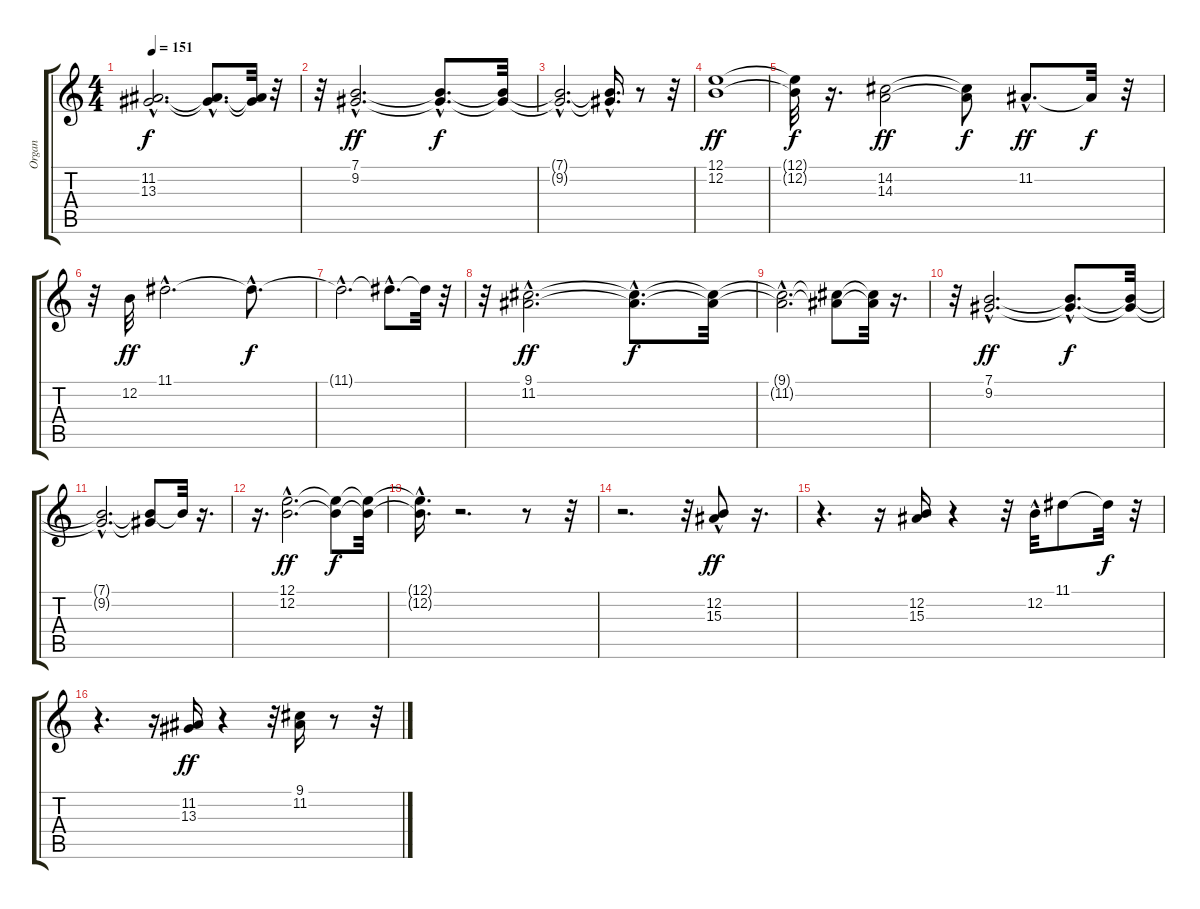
\track ("Organ" "Organ") {instrument percussiveorgan}
\staff {score tabs}
\tuning (E4 B3 G3 D3 A2 E2) {hide}
\ts (4 4)
\tempo 151
\clef g2
\ks c
(11.2{hac t} 13.3{hac t}).2{d dy f} (11.2{hac t} 13.3{hac t}).8{d} (11.2{t} 13.3{t}).32 r.32 |
r.32 (7.1{hac} 9.2{hac}).2{d dy ff} (7.1{hac t} 9.2{hac t}).8{d dy f} (7.1{t} 9.2{t}).32 |
(7.1{hac t} 9.2{hac t}).2{d} (7.1{hac t} 9.2{t}).16{d} r.8 r.32 |
(12.1 12.2).1{dy ff} |
(12.1{t} 12.2{t}).32{dy f} r.16{d} (14.2 14.3).2{dy ff} (14.2{t} 14.3{t}).8{dy f} 11.2{hac}.8{d dy ff} 11.2{t}.32{dy f} r.32 |
r.32 12.2.32{dy ff} 11.1{hac}.2{d} 11.1{hac t}.8{d dy f} |
11.1{hac t}.2{d} 11.1{hac t}.8{d} 11.1{t}.32 r.32 |
r.32 (9.1{hac} 11.2{hac}).2{d dy ff} (9.1{hac t} 11.2{hac t}).8{d dy f} (9.1{t} 11.2{t}).32 |
(9.1{hac t} 11.2{hac t}).2{d} (9.1{t} 11.2{t}).8 (9.1{t} 11.2{t}).32 r.16{d} |
r.32 (7.1{hac} 9.2{hac}).2{d dy ff} (7.1{hac t} 9.2{hac t}).8{d dy f} (7.1{t} 9.2{t}).32 |
(7.1{hac t} 9.2{hac t}).2{d} (7.1{t} 9.2{t}).8 7.1{t}.32 r.16{d} |
r.16{d} (12.1{hac} 12.2{hac}).2{d dy ff} (12.1{t} 12.2{t}).8{dy f} (12.1{t} 12.2{t}).32 |
(12.1{hac t} 12.2{hac t}).16{d} r.2{d} r.8 r.32 |
r.2{d} r.32 (12.2 15.3{hac}).8{dy ff} r.16{d} |
r.4{d} r.16 (12.2 15.3).16 r.4 r.32 12.2{hac}.32 11.1.8 11.1{t}.32{dy f} r.32 |
r.4{d} r.16 (11.2 13.3).16{dy ff} r.4 r.32 (9.1 11.2).16 r.8 r.32
